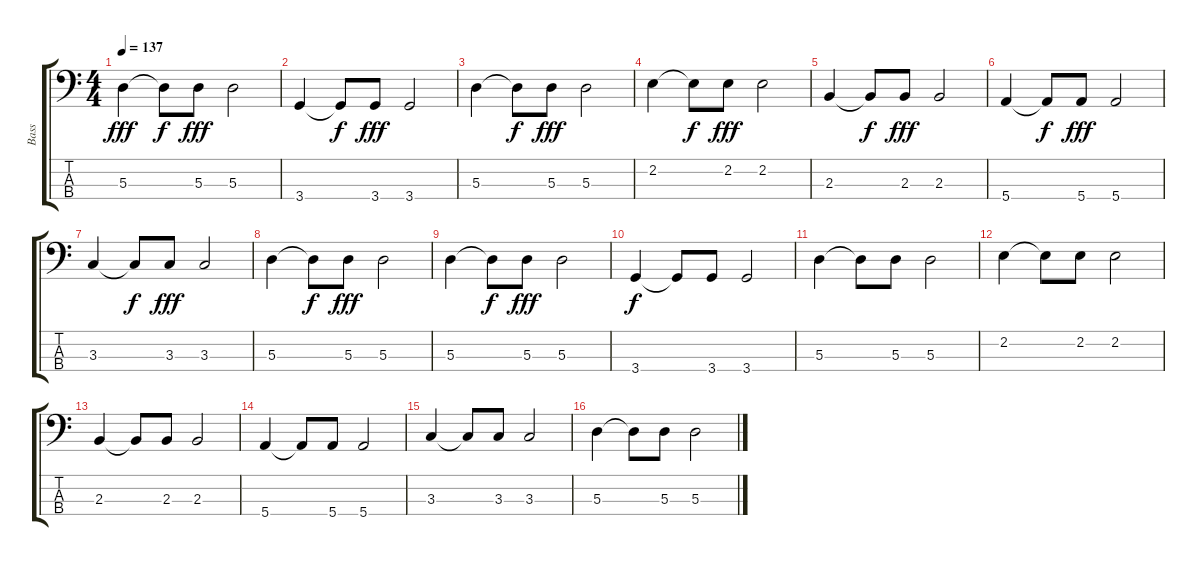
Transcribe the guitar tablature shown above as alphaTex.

\track ("Bass" "Bass") {instrument electricbassfinger}
\staff {score tabs}
\tuning (G2 D2 A1 E1) {hide}
\ts (4 4)
\tempo 137
\clef f4
\ks c
5.3.4{dy fff} 5.3{t}.8{dy f} 5.3.8{dy fff} 5.3.2 |
3.4.4 3.4{t}.8{dy f} 3.4.8{dy fff} 3.4.2 |
5.3.4 5.3{t}.8{dy f} 5.3.8{dy fff} 5.3.2 |
2.2.4 2.2{t}.8{dy f} 2.2.8{dy fff} 2.2.2 |
2.3.4 2.3{t}.8{dy f} 2.3.8{dy fff} 2.3.2 |
5.4.4 5.4{t}.8{dy f} 5.4.8{dy fff} 5.4.2 |
3.3.4 3.3{t}.8{dy f} 3.3.8{dy fff} 3.3.2 |
5.3.4 5.3{t}.8{dy f} 5.3.8{dy fff} 5.3.2 |
5.3.4 5.3{t}.8{dy f} 5.3.8{dy fff} 5.3.2 |
3.4.4{dy f} 3.4{t}.8 3.4.8 3.4.2 |
5.3.4 5.3{t}.8 5.3.8 5.3.2 |
2.2.4 2.2{t}.8 2.2.8 2.2.2 |
2.3.4 2.3{t}.8 2.3.8 2.3.2 |
5.4.4 5.4{t}.8 5.4.8 5.4.2 |
3.3.4 3.3{t}.8 3.3.8 3.3.2 |
5.3.4 5.3{t}.8 5.3.8 5.3.2
